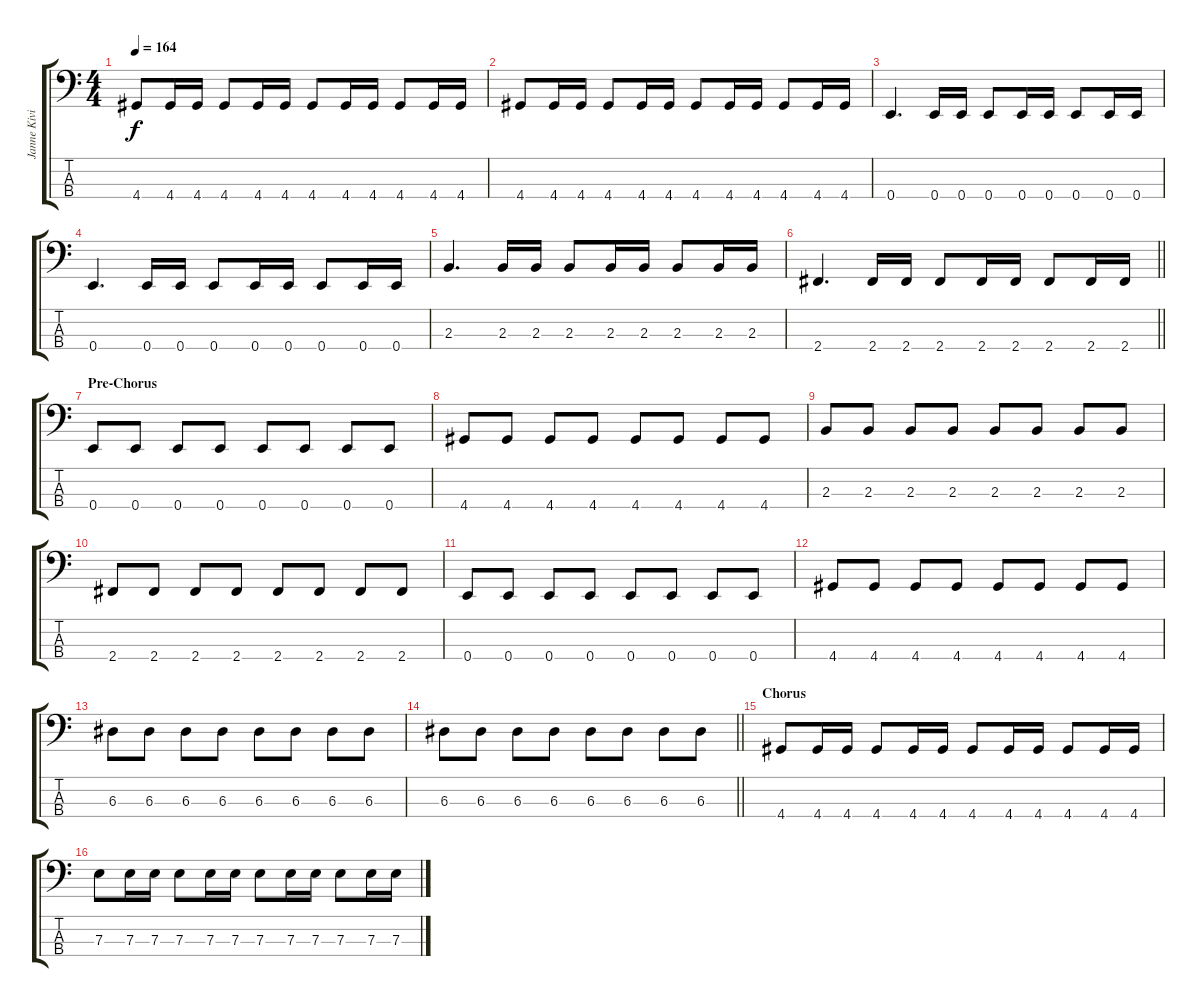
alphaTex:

\track ("Janne Kivilahti" "Janne Kivi") {instrument electricbasspick}
\staff {score tabs}
\tuning (G2 D2 A1 E1) {hide}
\ts (4 4)
\tempo 164
\clef f4
\ks c
4.4.8{dy f} 4.4.16 4.4.16 4.4.8 4.4.16 4.4.16 4.4.8 4.4.16 4.4.16 4.4.8 4.4.16 4.4.16 |
4.4.8 4.4.16 4.4.16 4.4.8 4.4.16 4.4.16 4.4.8 4.4.16 4.4.16 4.4.8 4.4.16 4.4.16 |
0.4.4{d} 0.4.16 0.4.16 0.4.8 0.4.16 0.4.16 0.4.8 0.4.16 0.4.16 |
0.4.4{d} 0.4.16 0.4.16 0.4.8 0.4.16 0.4.16 0.4.8 0.4.16 0.4.16 |
2.3.4{d} 2.3.16 2.3.16 2.3.8 2.3.16 2.3.16 2.3.8 2.3.16 2.3.16 |
\barLineRight lightlight
2.4.4{d} 2.4.16 2.4.16 2.4.8 2.4.16 2.4.16 2.4.8 2.4.16 2.4.16 |
\section ("" "Pre-Chorus")
0.4.8 0.4.8 0.4.8 0.4.8 0.4.8 0.4.8 0.4.8 0.4.8 |
4.4.8 4.4.8 4.4.8 4.4.8 4.4.8 4.4.8 4.4.8 4.4.8 |
2.3.8 2.3.8 2.3.8 2.3.8 2.3.8 2.3.8 2.3.8 2.3.8 |
2.4.8 2.4.8 2.4.8 2.4.8 2.4.8 2.4.8 2.4.8 2.4.8 |
0.4.8 0.4.8 0.4.8 0.4.8 0.4.8 0.4.8 0.4.8 0.4.8 |
4.4.8 4.4.8 4.4.8 4.4.8 4.4.8 4.4.8 4.4.8 4.4.8 |
6.3.8 6.3.8 6.3.8 6.3.8 6.3.8 6.3.8 6.3.8 6.3.8 |
\barLineRight lightlight
6.3.8 6.3.8 6.3.8 6.3.8 6.3.8 6.3.8 6.3.8 6.3.8 |
\section ("" "Chorus")
4.4.8 4.4.16 4.4.16 4.4.8 4.4.16 4.4.16 4.4.8 4.4.16 4.4.16 4.4.8 4.4.16 4.4.16 |
7.3.8 7.3.16 7.3.16 7.3.8 7.3.16 7.3.16 7.3.8 7.3.16 7.3.16 7.3.8 7.3.16 7.3.16
